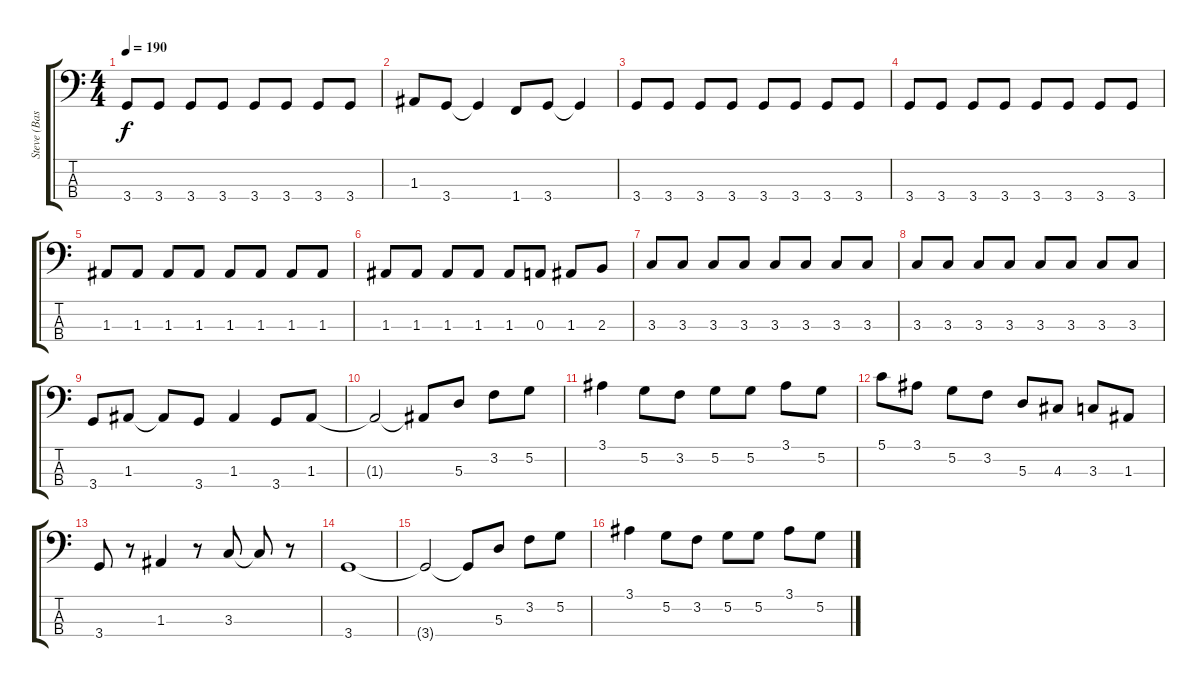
\track ("Steve (Bass)" "Steve (Bas") {instrument electricbassfinger}
\staff {score tabs}
\tuning (G2 D2 A1 E1) {hide}
\ts (4 4)
\tempo 190
\clef f4
\ks c
3.4.8{dy f} 3.4.8 3.4.8 3.4.8 3.4.8 3.4.8 3.4.8 3.4.8 |
1.3.8 3.4.8 3.4{t}.4 1.4.8 3.4.8 3.4{t}.4 |
3.4.8 3.4.8 3.4.8 3.4.8 3.4.8 3.4.8 3.4.8 3.4.8 |
3.4.8 3.4.8 3.4.8 3.4.8 3.4.8 3.4.8 3.4.8 3.4.8 |
1.3.8 1.3.8 1.3.8 1.3.8 1.3.8 1.3.8 1.3.8 1.3.8 |
1.3.8 1.3.8 1.3.8 1.3.8 1.3.8 0.3.8 1.3.8 2.3.8 |
3.3.8 3.3.8 3.3.8 3.3.8 3.3.8 3.3.8 3.3.8 3.3.8 |
3.3.8 3.3.8 3.3.8 3.3.8 3.3.8 3.3.8 3.3.8 3.3.8 |
3.4.8 1.3.8 1.3{t}.8 3.4.8 1.3.4 3.4.8 1.3.8 |
1.3{t}.2 1.3{t}.8 5.3.8 3.2.8 5.2.8 |
3.1.4 5.2.8 3.2.8 5.2.8 5.2.8 3.1.8 5.2.8 |
5.1.8 3.1.8 5.2.8 3.2.8 5.3.8 4.3.8 3.3.8 1.3.8 |
3.4.8 r.8 1.3.4 r.8 3.3.8 3.3{t}.8 r.8 |
3.4.1 |
3.4{t}.2 3.4{t}.8 5.3.8 3.2.8 5.2.8 |
3.1.4 5.2.8 3.2.8 5.2.8 5.2.8 3.1.8 5.2.8
